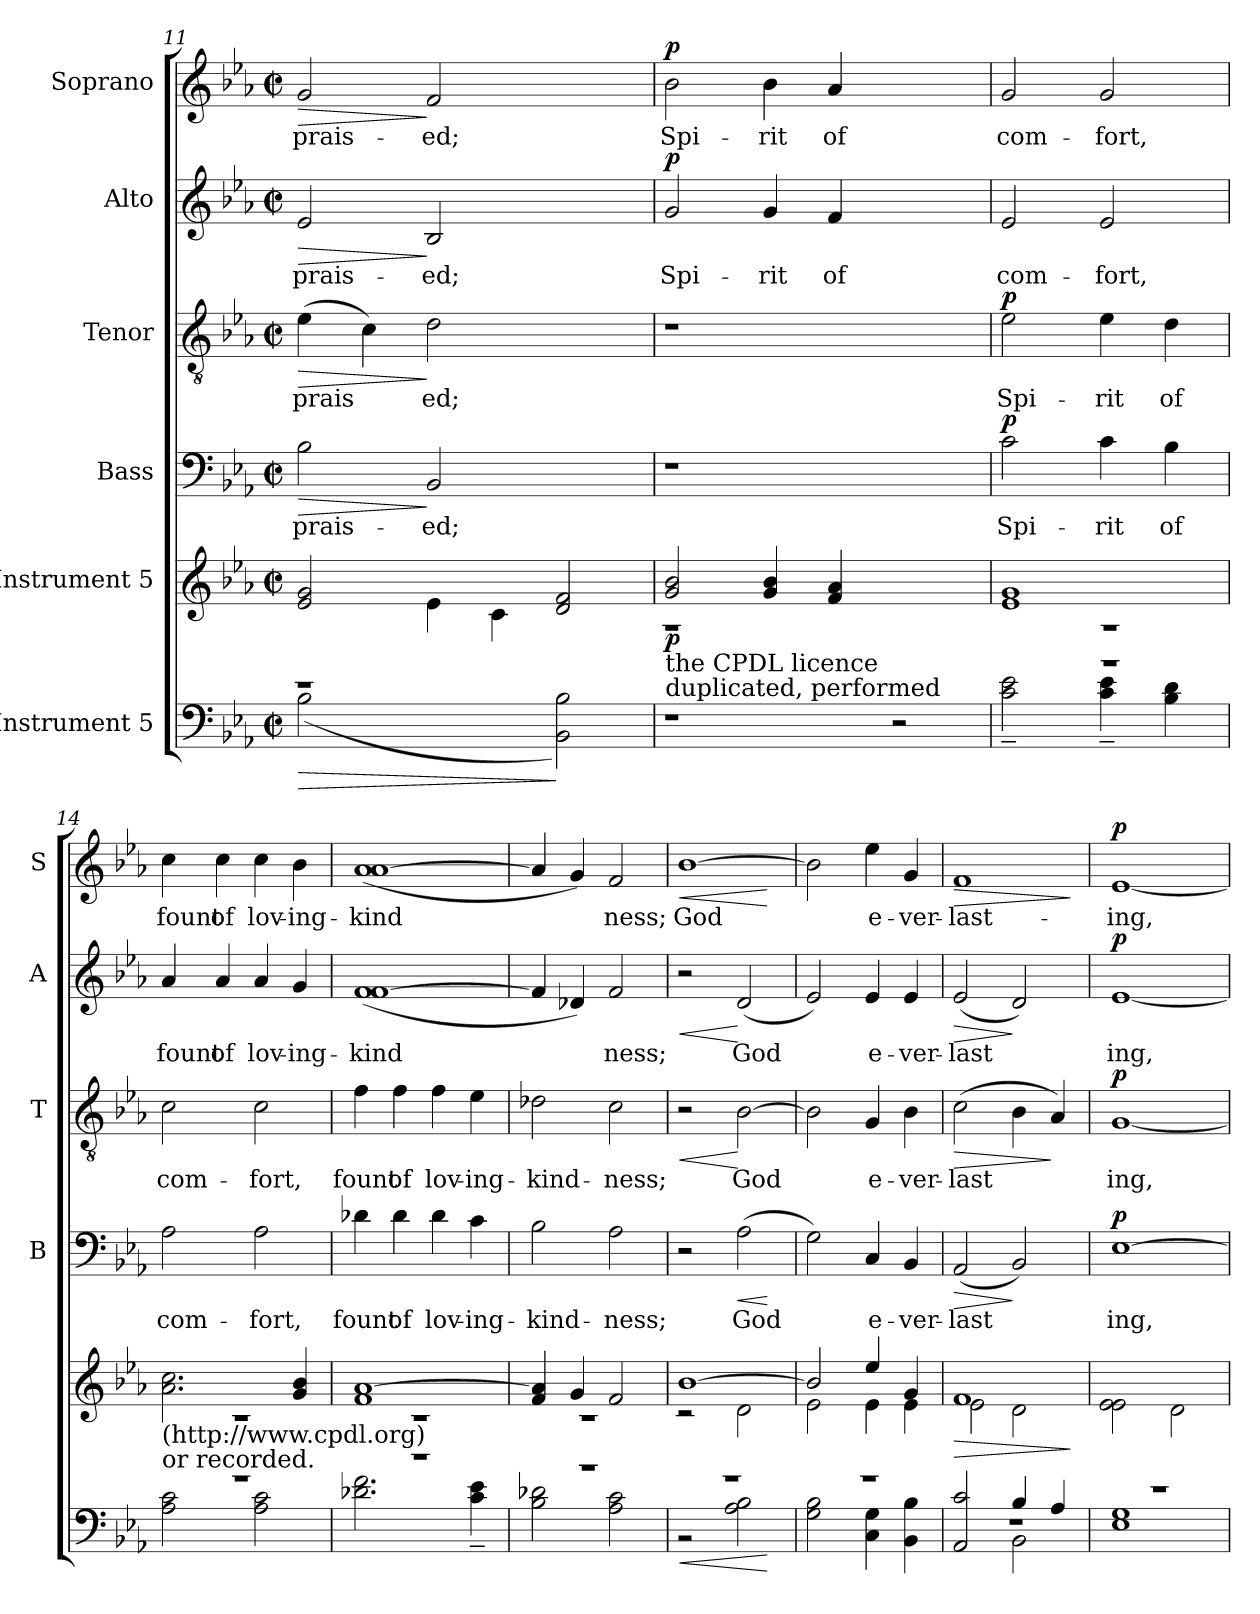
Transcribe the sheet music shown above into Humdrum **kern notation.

**kern	**dynam	**kern	**dynam	**kern	**text	**dynam	**kern	**text	**dynam	**kern	**text	**dynam	**kern	**text	**dynam
*part6	*part6	*part5	*part5	*part4	*part4	*part4	*part3	*part3	*part3	*part2	*part2	*part2	*part1	*part1	*part1
*staff6	*staff6	*staff5	*staff5	*staff4	*staff4	*staff4	*staff3	*staff3	*staff3	*staff2	*staff2	*staff2	*staff1	*staff1	*staff1
*I"Instrument 5	*	*I"Instrument 5	*	*I"Bass	*	*	*I"Tenor	*	*	*I"Alto	*	*	*I"Soprano	*	*
*	*	*	*	*I'B	*	*	*I'T	*	*	*I'A	*	*	*I'S	*	*
*clefF4	*	*clefG2	*	*clefF4	*	*	*clefGv2	*	*	*clefG2	*	*	*clefG2	*	*
*k[b-e-a-]	*	*k[b-e-a-]	*	*k[b-e-a-]	*	*	*k[b-e-a-]	*	*	*k[b-e-a-]	*	*	*k[b-e-a-]	*	*
*E-:	*	*E-:	*	*E-:	*	*	*E-:	*	*	*E-:	*	*	*E-:	*	*
*M2/2	*	*M2/2	*	*M2/2	*	*	*M2/2	*	*	*M2/2	*	*	*M2/2	*	*
*met(c|)	*	*met(c|)	*	*met(c|)	*	*	*met(c|)	*	*	*met(c|)	*	*	*met(c|)	*	*
=11	=11	=11	=11	=11	=11	=11	=11	=11	=11	=11	=11	=11	=11	=11	=11
!	!	!LO:TX:b:t=2015. Distributed under	!	!	!	!	!	!	!	!	!	!	!	!	!
!	!	!LO:TX:b:t=may be freely distributed,	!	!	!	!	!	!	!	!	!	!	!	!	!
!	!LO:HP:b	!	!	!	!LO:LY:b:cj	!LO:HP:b	!	!LO:LY:b:cj	!LO:HP:b	!	!LO:LY:b:cj	!LO:HP:b	!	!LO:LY:b:cj	!LO:HP:b
*^	*	*^	*	*	*	*	*	*	*	*	*	*	*	*	*
1r	(>2B-\	>	2e-/ 2g/	2ryy	.	2B-\	prais-	>	(>4e-\	prais-	>	2e-/	prais-	>	2g/	prais-	>
!	!	!	!	!	!	!	!	!	!	!LO:LY:b:cj	!	!	!	!	!	!	!
.	.	.	.	.	.	.	.	.	4c\)	--	.	.	.	.	.	.	.
!	!	!	!	!	!	!	!LO:LY:b:cj	!	!	!LO:LY:b:cj	!	!	!LO:LY:b:cj	!	!	!LO:LY:b:cj	!
.	2ryy	.	2ryy	4e-\	.	2BB-/	-ed;	]	2d\	-ed;	]	2B-/	-ed;	]	2f/	-ed;	]
.	.	.	.	4c\	.	.	.	.	.	.	.	.	.	.	.	.	.
2ryy	2B-\ 2BB-\)	]	2d/ 2f/	2ryy	.	2ryy	.	.	2ryy	.	.	2ryy	.	.	2ryy	.	.
=12	=12	=12	=12	=12	=12	=12	=12	=12	=12	=12	=12	=12	=12	=12	=12	=12	=12
!	!	!	!LO:TX:b:t=the CPDL licence	!	!	!	!	!	!	!	!	!	!	!	!	!	!
!	!	!	!LO:TX:b:t=duplicated, performed	!	!	!	!	!	!	!	!	!	!	!	!	!	!
!	!	!	!	!	!LO:DY:b	!	!	!	!	!	!	!	!LO:LY:b:cj	!LO:DY:a	!	!LO:LY:b:cj	!LO:DY:a
*v	*v	*	*	*	*	*	*	*	*	*	*	*	*	*	*	*	*
1r	.	2g/ 2b-/	1r	p	1r	.	.	1r	.	.	2g/	Spi-	p	2b-\	Spi-	p
!	!	!	!	!	!	!	!	!	!	!	!	!LO:LY:b:cj	!	!	!LO:LY:b:cj	!
.	.	4g/ 4b-/	.	.	.	.	.	.	.	.	4g/	-rit	.	4b-\	-rit	.
!	!	!	!	!	!	!	!	!	!	!	!	!LO:LY:b:cj	!	!	!LO:LY:b:cj	!
.	.	4f/ 4a-/	.	.	.	.	.	.	.	.	4f/	of	.	4a-/	of	.
2r	.	2ryy	2ryy	.	2ryy	.	.	2ryy	.	.	2ryy	.	.	2ryy	.	.
=13	=13	=13	=13	=13	=13	=13	=13	=13	=13	=13	=13	=13	=13	=13	=13	=13
*^	*	*	*	*	*	*	*	*	*	*	*	*	*	*	*	*
!	!	!	!	!	!	!	!LO:LY:b:cj	!LO:DY:a	!	!LO:LY:b:cj	!LO:DY:a	!	!LO:LY:b:cj	!	!	!LO:LY:b:cj	!
1r	2c\~> 2e-\~>	.	1e- 1g	1r	.	2c\	Spi-	p	2e-\	Spi-	p	2e-/	com-	.	2g/	com-	.
!	!	!	!	!	!	!	!LO:LY:b:cj	!	!	!LO:LY:b:cj	!	!	!LO:LY:b:cj	!	!	!LO:LY:b:cj	!
.	4c\~> 4e-\~>	.	.	.	.	4c\	-rit	.	4e-\	-rit	.	2e-/	-fort,	.	2g/	-fort,	.
!	!	!	!	!	!	!	!LO:LY:b:cj	!	!	!LO:LY:b:cj	!	!	!	!	!	!	!
.	4B-\ 4d\	.	.	.	.	4B-\	of	.	4d\	of	.	.	.	.	.	.	.
=14	=14	=14	=14	=14	=14	=14	=14	=14	=14	=14	=14	=14	=14	=14	=14	=14	=14
!	!	!	!LO:TX:b:t=(http&colon;//www.cpdl.org)	!	!	!	!	!	!	!	!	!	!	!	!	!	!
!	!	!	!LO:TX:b:t=or recorded.	!	!	!	!	!	!	!	!	!	!	!	!	!	!
!	!	!	!	!	!	!	!LO:LY:b:cj	!	!	!LO:LY:b:cj	!	!	!LO:LY:b:cj	!	!	!LO:LY:b:cj	!
1r	2A-\ 2c\	.	2.a-\ 2.cc\	1r	.	2A-\	com-	.	2c\	com-	.	4a-/	fount	.	4cc\	fount	.
!	!	!	!	!	!	!	!	!	!	!	!	!	!LO:LY:b:cj	!	!	!LO:LY:b:cj	!
.	.	.	.	.	.	.	.	.	.	.	.	4a-/	of	.	4cc\	of	.
!	!	!	!	!	!	!	!LO:LY:b:cj	!	!	!LO:LY:b:cj	!	!	!LO:LY:b:cj	!	!	!LO:LY:b:cj	!
.	2c\ 2A-\	.	.	.	.	2A-\	-fort,	.	2c\	-fort,	.	4a-/	lov-	.	4cc\	lov-	.
!	!	!	!	!	!	!	!	!	!	!	!	!	!LO:LY:b:cj	!	!	!LO:LY:b:cj	!
.	.	.	4g/ 4b-/	.	.	.	.	.	.	.	.	4g/	-ing-	.	4b-\	-ing-	.
!!LO:PB:g=z
=15	=15	=15	=15	=15	=15	=15	=15	=15	=15	=15	=15	=15	=15	=15	=15	=15	=15
!	!	!	!	!	!	!	!LO:LY:b:cj	!	!	!LO:LY:b:cj	!	!	!LO:LY:b:cj	!	!	!LO:LY:b:cj	!
1r	2.d-X\ 2.f\	.	1f [<1a-	1r	.	4d-X\	fount	.	4f\	fount	.	(<1f [<1f	-kind-	.	(<1a- [<1a-	-kind-	.
!	!	!	!	!	!	!	!LO:LY:b:cj	!	!	!LO:LY:b:cj	!	!	!	!	!	!	!
.	.	.	.	.	.	4d-\	of	.	4f\	of	.	.	.	.	.	.	.
!	!	!	!	!	!	!	!LO:LY:b:cj	!	!	!LO:LY:b:cj	!	!	!	!	!	!	!
.	.	.	.	.	.	4d-\	lov-	.	4f\	lov-	.	.	.	.	.	.	.
!	!	!	!	!	!	!	!LO:LY:b:cj	!	!	!LO:LY:b:cj	!	!	!	!	!	!	!
.	4c\~> 4e-\~>	.	.	.	.	4c\	-ing-	.	4e-\	-ing-	.	.	.	.	.	.	.
=16	=16	=16	=16	=16	=16	=16	=16	=16	=16	=16	=16	=16	=16	=16	=16	=16	=16
!	!	!	!	!	!	!	!LO:LY:b:cj	!	!	!LO:LY:b:cj	!	!	!LO:LY:b:cj	!	!	!LO:LY:b:cj	!
1r	2B-\ 2d-X\	.	4f/ 4a-/]	1r	.	2B-\	-kind-	.	2d-X\	-kind-	.	4f/]	--	.	4a-/]	--	.
!	!	!	!	!	!	!	!	!	!	!	!	!	!LO:LY:b:cj	!	!	!LO:LY:b:cj	!
.	.	.	4g/	.	.	.	.	.	.	.	.	4d-X/)	--	.	4g/)	--	.
!	!	!	!	!	!	!	!LO:LY:b:cj	!	!	!LO:LY:b:cj	!	!	!LO:LY:b:cj	!	!	!LO:LY:b:cj	!
.	2c\ 2A-\	.	2f/	.	.	2A-\	-ness;	.	2c\	-ness;	.	2f/	-ness;	.	2f/	-ness;	.
=17	=17	=17	=17	=17	=17	=17	=17	=17	=17	=17	=17	=17	=17	=17	=17	=17	=17
!	!	!LO:HP:b	!	!	!	!	!	!	!	!	!LO:HP:b	!	!	!LO:HP:b	!	!LO:LY:b:cj	!LO:HP:b
1r	2r	<	[>1b-	2r	.	2r	.	.	2r	.	<	2r	.	<	[>1b-	God	<
!	!	!	!	!	!	!	!LO:LY:b:cj	!LO:HP:b	!	!LO:LY:b:cj	!	!	!LO:LY:b:cj	!	!	!	!
.	2A-\ 2B-\	.	.	2d\	.	(>2A-\	God	<	[>2B-\	God	[	(<2d/	God	[	.	.	.
*v	*v	*	*	*	*	*	*	*	*	*	*	*	*	*	*	*	*
*	*	*v	*v	*	*	*	*	*	*	*	*	*	*	*	*	*
.	[	.	.	.	.	[	.	.	.	.	.	.	.	.	[
=18	=18	=18	=18	=18	=18	=18	=18	=18	=18	=18	=18	=18	=18	=18	=18
*^	*	*^	*	*	*	*	*	*	*	*	*	*	*	*	*
!	!	!	!	!	!	!	!LO:LY:b:cj	!	!	!LO:LY:b:cj	!	!	!LO:LY:b:cj	!	!	!LO:LY:b:cj	!
1r	2G\ 2B-\	.	2b-/]	2e-\	.	2G\)	.	.	2B-\]	.	.	2e-/)	.	.	2b-\]	.	.
!	!	!	!	!	!	!	!LO:LY:b:cj	!	!	!LO:LY:b:cj	!	!	!LO:LY:b:cj	!	!	!LO:LY:b:cj	!
.	4G\ 4C\	.	4ee-/	4e-\	.	4C/	e-	.	4G/	e-	.	4e-/	e-	.	4ee-\	e-	.
!	!	!	!	!	!	!	!LO:LY:b:cj	!	!	!LO:LY:b:cj	!	!	!LO:LY:b:cj	!	!	!LO:LY:b:cj	!
.	4B-\ 4BB-\	.	4g/	4e-\	.	4BB-/	-ver-	.	4B-\	-ver-	.	4e-/	-ver-	.	4g/	-ver-	.
=19	=19	=19	=19	=19	=19	=19	=19	=19	=19	=19	=19	=19	=19	=19	=19	=19	=19
*	*^	*	*	*	*	*	*	*	*	*	*	*	*	*	*	*	*
!	!	!	!	!	!	!LO:HP:b	!	!LO:LY:b:cj	!LO:HP:b	!	!LO:LY:b:cj	!LO:HP:b	!	!LO:LY:b:cj	!LO:HP:b	!	!LO:LY:b:cj	!LO:HP:b
1r	2AA-/ 2c/	2ryy	.	1f	2e-\	>	(<2AA-/	-last-	>	(>2c\	-last-	>	(<2e-/	-last-	>	1f	-last-	>
!	!	!	!	!	!	!	!	!LO:LY:b:cj	!	!	!LO:LY:b:cj	!	!	!LO:LY:b:cj	!	!	!	!
.	4B-/	2BB-\	.	.	2d\	.	2BB-/)	--	]	4B-\	--	.	2d/)	--	]	.	.	.
!	!	!	!	!	!	!	!	!	!	!	!LO:LY:b:cj	!	!	!	!	!	!	!
.	4A-/	.	.	.	.	.	.	.	.	4A-/)	--	]	.	.	.	.	.	.
*v	*v	*v	*	*	*	*	*	*	*	*	*	*	*	*	*	*	*	*
*	*	*v	*v	*	*	*	*	*	*	*	*	*	*	*	*	*
.	.	.	]	.	.	.	.	.	.	.	.	.	.	.	]
=20	=20	=20	=20	=20	=20	=20	=20	=20	=20	=20	=20	=20	=20	=20	=20
*^	*	*	*	*	*	*	*	*	*	*	*	*	*	*	*
!	!	!	!	!	!	!LO:LY:b:cj	!LO:DY:a	!	!LO:LY:b:cj	!LO:DY:a	!	!LO:LY:b:cj	!LO:DY:a	!	!LO:LY:b:cj	!LO:DY:a
1r	1G 1E-	.	2e-\ 2e-\	.	[>1E-	-ing,	p	[<1G	-ing,	p	[<1e-	-ing,	p	[<1e-	-ing,	p
.	.	.	2d\	.	.	.	.	.	.	.	.	.	.	.	.	.
*v	*v	*	*	*	*	*	*	*	*	*	*	*	*	*	*	*
=	=	=	=	=	=	=	=	=	=	=	=	=	=	=	=
*-	*-	*-	*-	*-	*-	*-	*-	*-	*-	*-	*-	*-	*-	*-	*-
